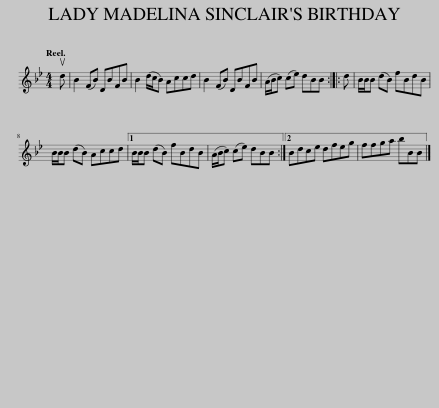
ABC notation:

X:1
L:1/8
Q:1/4=120
M:4/4
I:linebreak $
K:Bb
V:1 treble
V:1
 ud | B2 (FB) DBFB | B2 (d/c/B) Accd | B2 (FB) DBFB | (A/B/c) (ce) dBB :: %5
 d | B/B/B (dB) fBdB |$ B/B/B (dB) Accd |1 B/B/B (dB) fBdB | (A/B/c) (ce) dBB :|2 %10
 Bdce dfeg | ffga bBB |] %12
